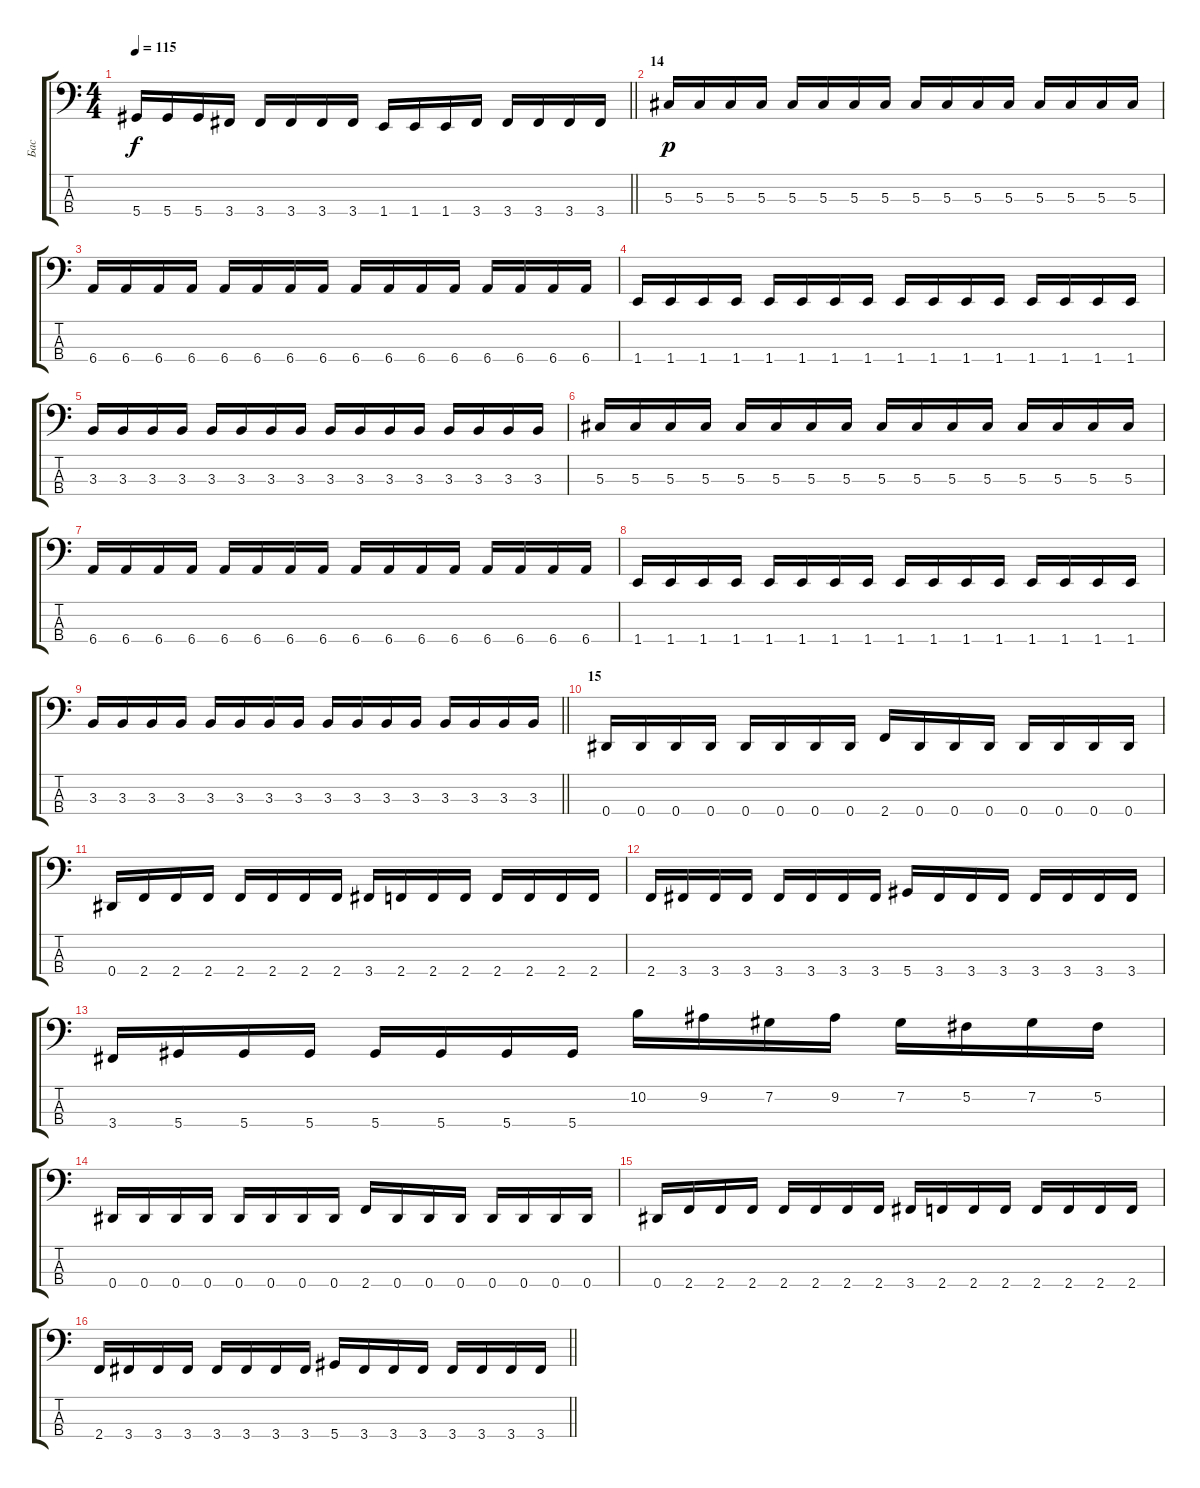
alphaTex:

\track ("Бас" "Бас") {instrument electricbassfinger}
\staff {score tabs}
\tuning (Gb2 Db2 Ab1 Eb1) {hide}
\ts (4 4)
\tempo 115
\clef f4
\barLineRight lightlight
\ks c
5.4.16{dy f} 5.4.16 5.4.16 3.4.16 3.4.16 3.4.16 3.4.16 3.4.16 1.4.16 1.4.16 1.4.16 3.4.16 3.4.16 3.4.16 3.4.16 3.4.16 |
\section ("" "14")
5.3.16{dy p} 5.3.16 5.3.16 5.3.16 5.3.16 5.3.16 5.3.16 5.3.16 5.3.16 5.3.16 5.3.16 5.3.16 5.3.16 5.3.16 5.3.16 5.3.16 |
6.4.16 6.4.16 6.4.16 6.4.16 6.4.16 6.4.16 6.4.16 6.4.16 6.4.16 6.4.16 6.4.16 6.4.16 6.4.16 6.4.16 6.4.16 6.4.16 |
1.4.16 1.4.16 1.4.16 1.4.16 1.4.16 1.4.16 1.4.16 1.4.16 1.4.16 1.4.16 1.4.16 1.4.16 1.4.16 1.4.16 1.4.16 1.4.16 |
3.3.16 3.3.16 3.3.16 3.3.16 3.3.16 3.3.16 3.3.16 3.3.16 3.3.16 3.3.16 3.3.16 3.3.16 3.3.16 3.3.16 3.3.16 3.3.16 |
5.3.16 5.3.16 5.3.16 5.3.16 5.3.16 5.3.16 5.3.16 5.3.16 5.3.16 5.3.16 5.3.16 5.3.16 5.3.16 5.3.16 5.3.16 5.3.16 |
6.4.16 6.4.16 6.4.16 6.4.16 6.4.16 6.4.16 6.4.16 6.4.16 6.4.16 6.4.16 6.4.16 6.4.16 6.4.16 6.4.16 6.4.16 6.4.16 |
1.4.16 1.4.16 1.4.16 1.4.16 1.4.16 1.4.16 1.4.16 1.4.16 1.4.16 1.4.16 1.4.16 1.4.16 1.4.16 1.4.16 1.4.16 1.4.16 |
\barLineRight lightlight
3.3.16 3.3.16 3.3.16 3.3.16 3.3.16 3.3.16 3.3.16 3.3.16 3.3.16 3.3.16 3.3.16 3.3.16 3.3.16 3.3.16 3.3.16 3.3.16 |
\section ("" "15")
0.4.16 0.4.16 0.4.16 0.4.16 0.4.16 0.4.16 0.4.16 0.4.16 2.4.16 0.4.16 0.4.16 0.4.16 0.4.16 0.4.16 0.4.16 0.4.16 |
0.4.16 2.4.16 2.4.16 2.4.16 2.4.16 2.4.16 2.4.16 2.4.16 3.4.16 2.4.16 2.4.16 2.4.16 2.4.16 2.4.16 2.4.16 2.4.16 |
2.4.16 3.4.16 3.4.16 3.4.16 3.4.16 3.4.16 3.4.16 3.4.16 5.4.16 3.4.16 3.4.16 3.4.16 3.4.16 3.4.16 3.4.16 3.4.16 |
3.4.16 5.4.16 5.4.16 5.4.16 5.4.16 5.4.16 5.4.16 5.4.16 10.2.16 9.2.16 7.2.16 9.2.16 7.2.16 5.2.16 7.2.16 5.2.16 |
0.4.16 0.4.16 0.4.16 0.4.16 0.4.16 0.4.16 0.4.16 0.4.16 2.4.16 0.4.16 0.4.16 0.4.16 0.4.16 0.4.16 0.4.16 0.4.16 |
0.4.16 2.4.16 2.4.16 2.4.16 2.4.16 2.4.16 2.4.16 2.4.16 3.4.16 2.4.16 2.4.16 2.4.16 2.4.16 2.4.16 2.4.16 2.4.16 |
\barLineRight lightlight
2.4.16 3.4.16 3.4.16 3.4.16 3.4.16 3.4.16 3.4.16 3.4.16 5.4.16 3.4.16 3.4.16 3.4.16 3.4.16 3.4.16 3.4.16 3.4.16
